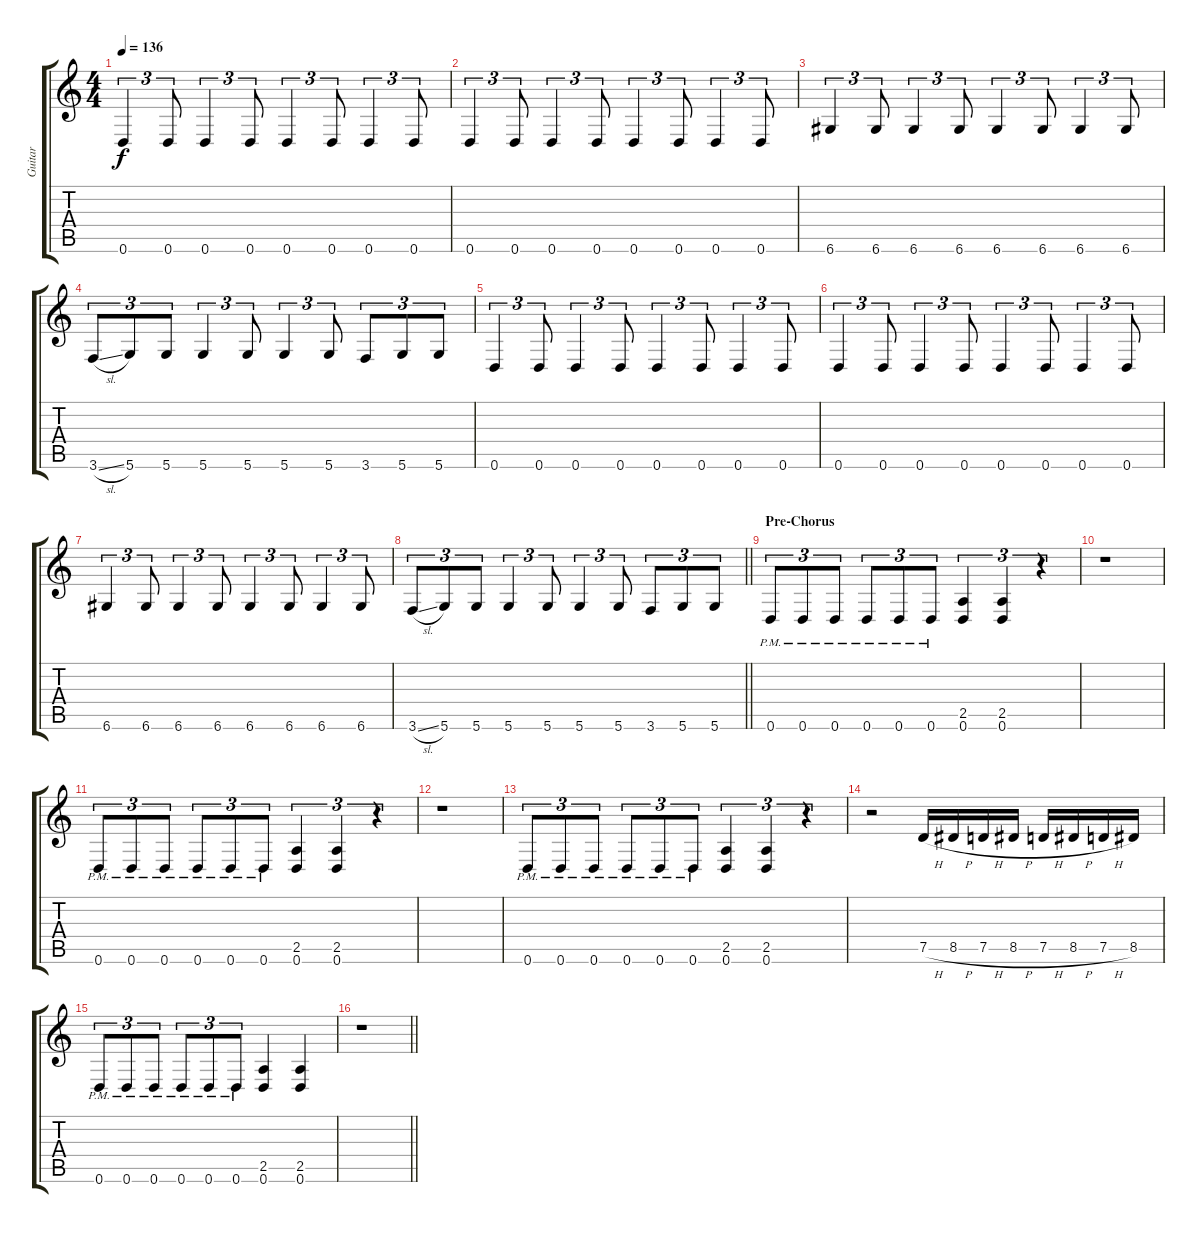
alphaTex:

\track ("Guitar" "Guitar") {instrument distortionguitar}
\staff {score tabs}
\tuning (D4 A3 F3 C3 G2 D2) {hide}
\ts (4 4)
\tempo 136
\clef g2
\ks c
0.6.4{tu (3 2) dy f} 0.6.8{tu (3 2)} 0.6.4{tu (3 2)} 0.6.8{tu (3 2)} 0.6.4{tu (3 2)} 0.6.8{tu (3 2)} 0.6.4{tu (3 2)} 0.6.8{tu (3 2)} |
0.6.4{tu (3 2)} 0.6.8{tu (3 2)} 0.6.4{tu (3 2)} 0.6.8{tu (3 2)} 0.6.4{tu (3 2)} 0.6.8{tu (3 2)} 0.6.4{tu (3 2)} 0.6.8{tu (3 2)} |
6.6.4{tu (3 2)} 6.6.8{tu (3 2)} 6.6.4{tu (3 2)} 6.6.8{tu (3 2)} 6.6.4{tu (3 2)} 6.6.8{tu (3 2)} 6.6.4{tu (3 2)} 6.6.8{tu (3 2)} |
3.6{sl}.8{tu (3 2)} 5.6.8{tu (3 2)} 5.6.8{tu (3 2)} 5.6.4{tu (3 2)} 5.6.8{tu (3 2)} 5.6.4{tu (3 2)} 5.6.8{tu (3 2)} 3.6.8{tu (3 2)} 5.6.8{tu (3 2)} 5.6.8{tu (3 2)} |
0.6.4{tu (3 2)} 0.6.8{tu (3 2)} 0.6.4{tu (3 2)} 0.6.8{tu (3 2)} 0.6.4{tu (3 2)} 0.6.8{tu (3 2)} 0.6.4{tu (3 2)} 0.6.8{tu (3 2)} |
0.6.4{tu (3 2)} 0.6.8{tu (3 2)} 0.6.4{tu (3 2)} 0.6.8{tu (3 2)} 0.6.4{tu (3 2)} 0.6.8{tu (3 2)} 0.6.4{tu (3 2)} 0.6.8{tu (3 2)} |
6.6.4{tu (3 2)} 6.6.8{tu (3 2)} 6.6.4{tu (3 2)} 6.6.8{tu (3 2)} 6.6.4{tu (3 2)} 6.6.8{tu (3 2)} 6.6.4{tu (3 2)} 6.6.8{tu (3 2)} |
\barLineRight lightlight
3.6{sl}.8{tu (3 2)} 5.6.8{tu (3 2)} 5.6.8{tu (3 2)} 5.6.4{tu (3 2)} 5.6.8{tu (3 2)} 5.6.4{tu (3 2)} 5.6.8{tu (3 2)} 3.6.8{tu (3 2)} 5.6.8{tu (3 2)} 5.6.8{tu (3 2)} |
\section ("" "Pre-Chorus")
0.6{pm}.8{tu (3 2)} 0.6{pm}.8{tu (3 2)} 0.6{pm}.8{tu (3 2)} 0.6{pm}.8{tu (3 2)} 0.6{pm}.8{tu (3 2)} 0.6{pm}.8{tu (3 2)} (2.5 0.6).4{tu (3 2)} (2.5 0.6).4{tu (3 2)} r.4{tu (3 2)} |
r.1 |
0.6{pm}.8{tu (3 2)} 0.6{pm}.8{tu (3 2)} 0.6{pm}.8{tu (3 2)} 0.6{pm}.8{tu (3 2)} 0.6{pm}.8{tu (3 2)} 0.6{pm}.8{tu (3 2)} (2.5 0.6).4{tu (3 2)} (2.5 0.6).4{tu (3 2)} r.4{tu (3 2)} |
r.1 |
0.6{pm}.8{tu (3 2)} 0.6{pm}.8{tu (3 2)} 0.6{pm}.8{tu (3 2)} 0.6{pm}.8{tu (3 2)} 0.6{pm}.8{tu (3 2)} 0.6{pm}.8{tu (3 2)} (2.5 0.6).4{tu (3 2)} (2.5 0.6).4{tu (3 2)} r.4{tu (3 2)} |
r.2 7.5{h}.16 8.5{h}.16 7.5{h}.16 8.5{h}.16 7.5{h}.16 8.5{h}.16 7.5{h}.16 8.5.16 |
0.6{pm}.8{tu (3 2)} 0.6{pm}.8{tu (3 2)} 0.6{pm}.8{tu (3 2)} 0.6{pm}.8{tu (3 2)} 0.6{pm}.8{tu (3 2)} 0.6{pm}.8{tu (3 2)} (2.5 0.6).4 (2.5 0.6).4 |
\barLineRight lightlight
r.1
